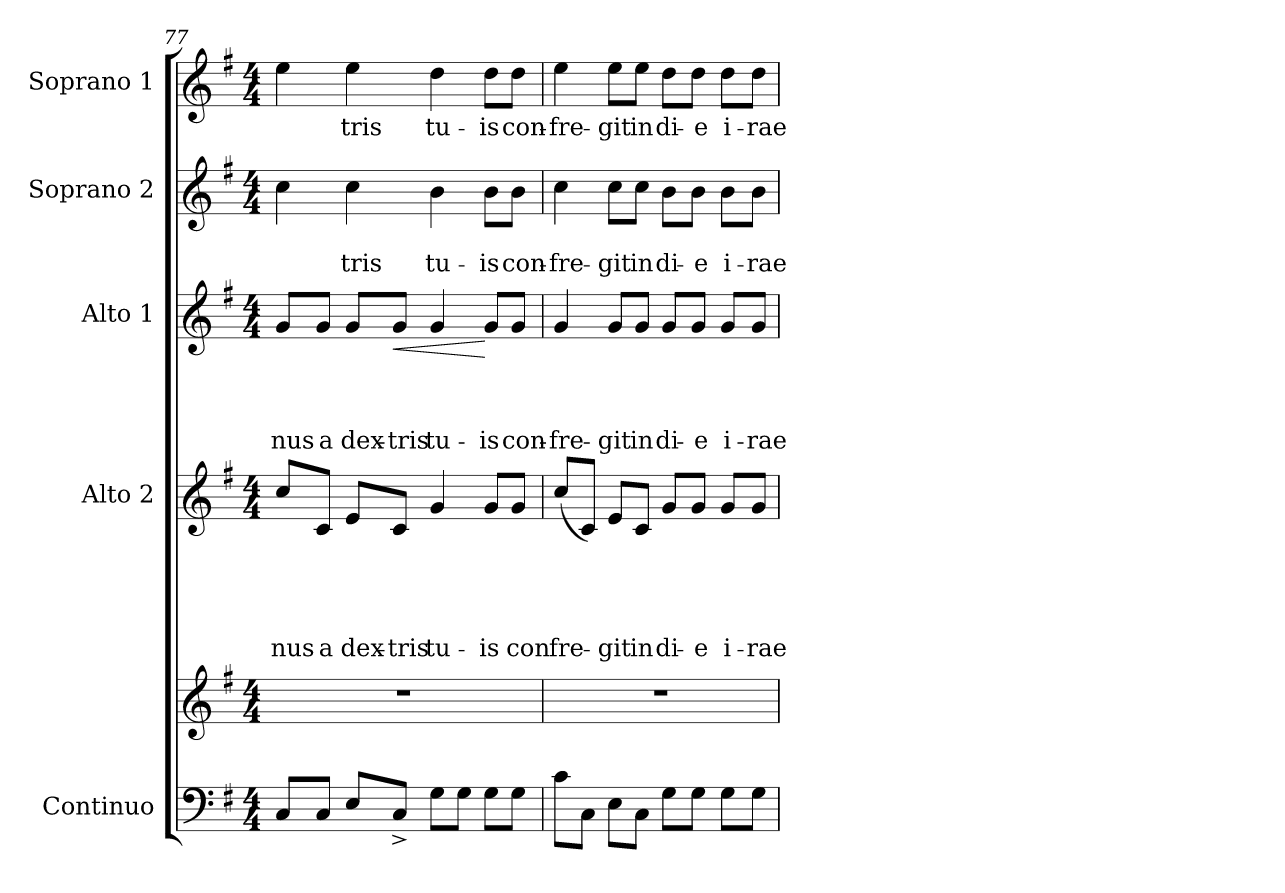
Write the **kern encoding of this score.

**kern	**kern	**kern	**text	**text	**text	**text	**text	**kern	**text	**text	**text	**text	**dynam	**kern	**text	**text	**kern	**text
*part5	*part5	*part4	*part4	*part4	*part4	*part4	*part4	*part3	*part3	*part3	*part3	*part3	*part3	*part2	*part2	*part2	*part1	*part1
*staff6	*staff5	*staff4	*staff4	*staff4	*staff4	*staff4	*staff4	*staff3	*staff3	*staff3	*staff3	*staff3	*staff3	*staff2	*staff2	*staff2	*staff1	*staff1
*I"Continuo	*	*I"Alto 2	*	*	*	*	*	*I"Alto 1	*	*	*	*	*	*I"Soprano 2	*	*	*I"Soprano 1	*
*	*	*I'A. 2	*	*	*	*	*	*I'A. 1	*	*	*	*	*	*I'S. 2	*	*	*I'S. 1	*
!!LO:LB:g=z
*clefF4	*clefG2	*clefG2	*	*	*	*	*	*clefG2	*	*	*	*	*	*clefG2	*	*	*clefG2	*
*k[f#]	*k[f#]	*k[f#]	*	*	*	*	*	*k[f#]	*	*	*	*	*	*k[f#]	*	*	*k[f#]	*
*G:	*G:	*G:	*	*	*	*	*	*G:	*	*	*	*	*	*G:	*	*	*G:	*
*M4/4	*M4/4	*M4/4	*	*	*	*	*	*M4/4	*	*	*	*	*	*M4/4	*	*	*M4/4	*
=77	=77	=77	=77	=77	=77	=77	=77	=77	=77	=77	=77	=77	=77	=77	=77	=77	=77	=77
!	!	!	!	!	!	!	!LO:LY:b	!	!	!	!	!LO:LY:b	!	!	!	!	!	!
8C/L	1r	8cc/L	.	.	.	.	-nus	8g/L	.	.	.	-nus	.	4cc\	.	.	4ee\	.
!	!	!	!	!	!	!	!LO:LY:b	!	!	!	!	!LO:LY:b	!	!	!	!	!	!
8C/J	.	8c/J	.	.	.	.	a	8g/J	.	.	.	a	.	.	.	.	.	.
!	!	!	!	!	!	!	!LO:LY:b	!	!	!	!	!LO:LY:b	!	!	!	!LO:LY:b	!	!LO:LY:b
8E/L	.	8e/L	.	.	.	.	dex-	8g/L	.	.	.	dex-	.	4cc\	.	-tris	4ee\	-tris
!	!	!	!	!	!	!	!LO:LY:b	!	!	!	!	!LO:LY:b	!LO:HP:b	!	!	!	!	!
8C^</J	.	8c/J	.	.	.	.	-tris	8g/J	.	.	.	-tris	<	.	.	.	.	.
!	!	!	!	!	!	!	!LO:LY:b	!	!	!	!	!LO:LY:b	!	!	!	!LO:LY:b	!	!LO:LY:b
8G\L	.	4g/	.	.	.	.	tu-	4g/	.	.	.	tu-	.	4b\	.	tu-	4dd\	tu-
8G\J	.	.	.	.	.	.	.	.	.	.	.	.	.	.	.	.	.	.
!	!	!	!	!	!	!	!LO:LY:b	!	!	!	!	!LO:LY:b	!	!	!	!LO:LY:b	!	!LO:LY:b
8G\L	.	8g/L	.	.	.	.	-is	8g/L	.	.	.	-is	[	8b\L	.	-is	8dd\L	-is
!	!	!	!	!	!	!	!LO:LY:b	!	!	!	!	!LO:LY:b	!	!	!	!LO:LY:b	!	!LO:LY:b
8G\J	.	8g/J	.	.	.	.	con	8g/J	.	.	.	con-	.	8b\J	.	con-	8dd\J	con-
=78	=78	=78	=78	=78	=78	=78	=78	=78	=78	=78	=78	=78	=78	=78	=78	=78	=78	=78
!	!	!	!	!	!	!	!LO:LY:b	!	!	!	!	!LO:LY:b	!	!	!	!LO:LY:b	!	!LO:LY:b
8c\L	1r	(<8cc/L	.	.	.	.	fre-	4g/	.	.	.	-fre-	.	4cc\	.	-fre-	4ee\	-fre-
8C\J	.	8c/J)	.	.	.	.	.	.	.	.	.	.	.	.	.	.	.	.
!	!	!	!	!	!	!	!LO:LY:b	!	!	!	!	!LO:LY:b	!	!	!	!LO:LY:b	!	!LO:LY:b
8E\L	.	8e/L	.	.	.	.	-git	8g/L	.	.	.	-git	.	8cc\L	.	-git	8ee\L	-git
!	!	!	!	!	!	!	!LO:LY:b	!	!	!	!	!LO:LY:b	!	!	!	!LO:LY:b	!	!LO:LY:b
8C\J	.	8c/J	.	.	.	.	in	8g/J	.	.	.	in	.	8cc\J	.	in	8ee\J	in
!	!	!	!	!	!	!	!LO:LY:b	!	!	!	!	!LO:LY:b	!	!	!	!LO:LY:b	!	!LO:LY:b
8G\L	.	8g/L	.	.	.	.	di-	8g/L	.	.	.	di-	.	8b\L	.	di-	8dd\L	di-
!	!	!	!	!	!	!	!LO:LY:b	!	!	!	!	!LO:LY:b	!	!	!	!LO:LY:b	!	!LO:LY:b
8G\J	.	8g/J	.	.	.	.	-e	8g/J	.	.	.	-e	.	8b\J	.	-e	8dd\J	-e
!	!	!	!	!	!	!	!LO:LY:b	!	!	!	!	!LO:LY:b	!	!	!	!LO:LY:b	!	!LO:LY:b
8G\L	.	8g/L	.	.	.	.	i-	8g/L	.	.	.	i-	.	8b\L	.	i-	8dd\L	i-
!	!	!	!	!	!	!	!LO:LY:b	!	!	!	!	!LO:LY:b	!	!	!	!LO:LY:b	!	!LO:LY:b
8G\J	.	8g/J	.	.	.	.	-rae	8g/J	.	.	.	-rae	.	8b\J	.	-rae	8dd\J	-rae
=	=	=	=	=	=	=	=	=	=	=	=	=	=	=	=	=	=	=
*-	*-	*-	*-	*-	*-	*-	*-	*-	*-	*-	*-	*-	*-	*-	*-	*-	*-	*-
